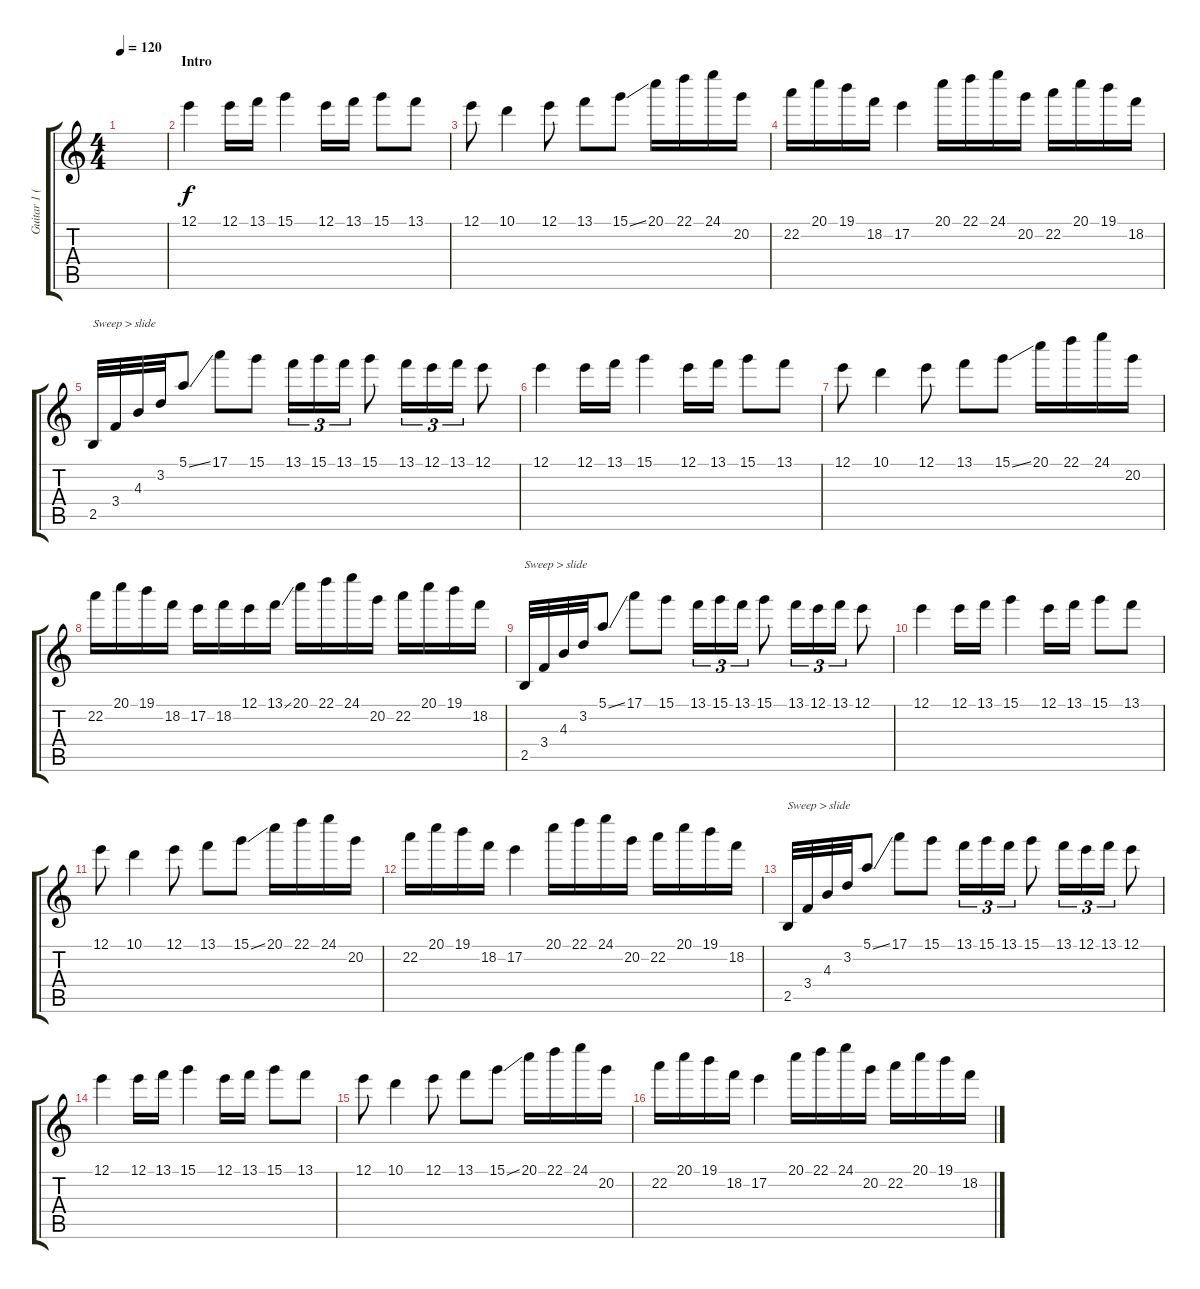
\track ("Guitar 1 (solo)" "Guitar 1 (") {instrument distortionguitar}
\staff {score tabs}
\tuning (E4 B3 G3 D3 A2 E2) {hide}
\ts (4 4)
\tempo 120
\clef g2
\ks c
|
\section ("" "Intro")
12.1.4 12.1.16 13.1.16 15.1.4 12.1.16 13.1.16 15.1.8 13.1.8 |
12.1.8 10.1.4 12.1.8 13.1.8 15.1{ss}.8 20.1.16 22.1.16 24.1.16 20.2.16 |
22.2.16 20.1.16 19.1.16 18.2.16 17.2.4 20.1.16 22.1.16 24.1.16 20.2.16 22.2.16 20.1.16 19.1.16 18.2.16 |
2.5.32{txt "Sweep > slide"} 3.4.32 4.3.32 3.2.32 5.1{ss}.8 17.1.8 15.1.8 13.1.16{tu (3 2)} 15.1.16{tu (3 2)} 13.1.16{tu (3 2)} 15.1.8 13.1.16{tu (3 2)} 12.1.16{tu (3 2)} 13.1.16{tu (3 2)} 12.1.8 |
12.1.4 12.1.16 13.1.16 15.1.4 12.1.16 13.1.16 15.1.8 13.1.8 |
12.1.8 10.1.4 12.1.8 13.1.8 15.1{ss}.8 20.1.16 22.1.16 24.1.16 20.2.16 |
22.2.16 20.1.16 19.1.16 18.2.16 17.2.16 18.2.16 12.1.16 13.1{ss}.16 20.1.16 22.1.16 24.1.16 20.2.16 22.2.16 20.1.16 19.1.16 18.2.16 |
2.5.32{txt "Sweep > slide"} 3.4.32 4.3.32 3.2.32 5.1{ss}.8 17.1.8 15.1.8 13.1.16{tu (3 2)} 15.1.16{tu (3 2)} 13.1.16{tu (3 2)} 15.1.8 13.1.16{tu (3 2)} 12.1.16{tu (3 2)} 13.1.16{tu (3 2)} 12.1.8 |
12.1.4 12.1.16 13.1.16 15.1.4 12.1.16 13.1.16 15.1.8 13.1.8 |
12.1.8 10.1.4 12.1.8 13.1.8 15.1{ss}.8 20.1.16 22.1.16 24.1.16 20.2.16 |
22.2.16 20.1.16 19.1.16 18.2.16 17.2.4 20.1.16 22.1.16 24.1.16 20.2.16 22.2.16 20.1.16 19.1.16 18.2.16 |
2.5.32{txt "Sweep > slide"} 3.4.32 4.3.32 3.2.32 5.1{ss}.8 17.1.8 15.1.8 13.1.16{tu (3 2)} 15.1.16{tu (3 2)} 13.1.16{tu (3 2)} 15.1.8 13.1.16{tu (3 2)} 12.1.16{tu (3 2)} 13.1.16{tu (3 2)} 12.1.8 |
12.1.4 12.1.16 13.1.16 15.1.4 12.1.16 13.1.16 15.1.8 13.1.8 |
12.1.8 10.1.4 12.1.8 13.1.8 15.1{ss}.8 20.1.16 22.1.16 24.1.16 20.2.16 |
22.2.16 20.1.16 19.1.16 18.2.16 17.2.4 20.1.16 22.1.16 24.1.16 20.2.16 22.2.16 20.1.16 19.1.16 18.2.16
